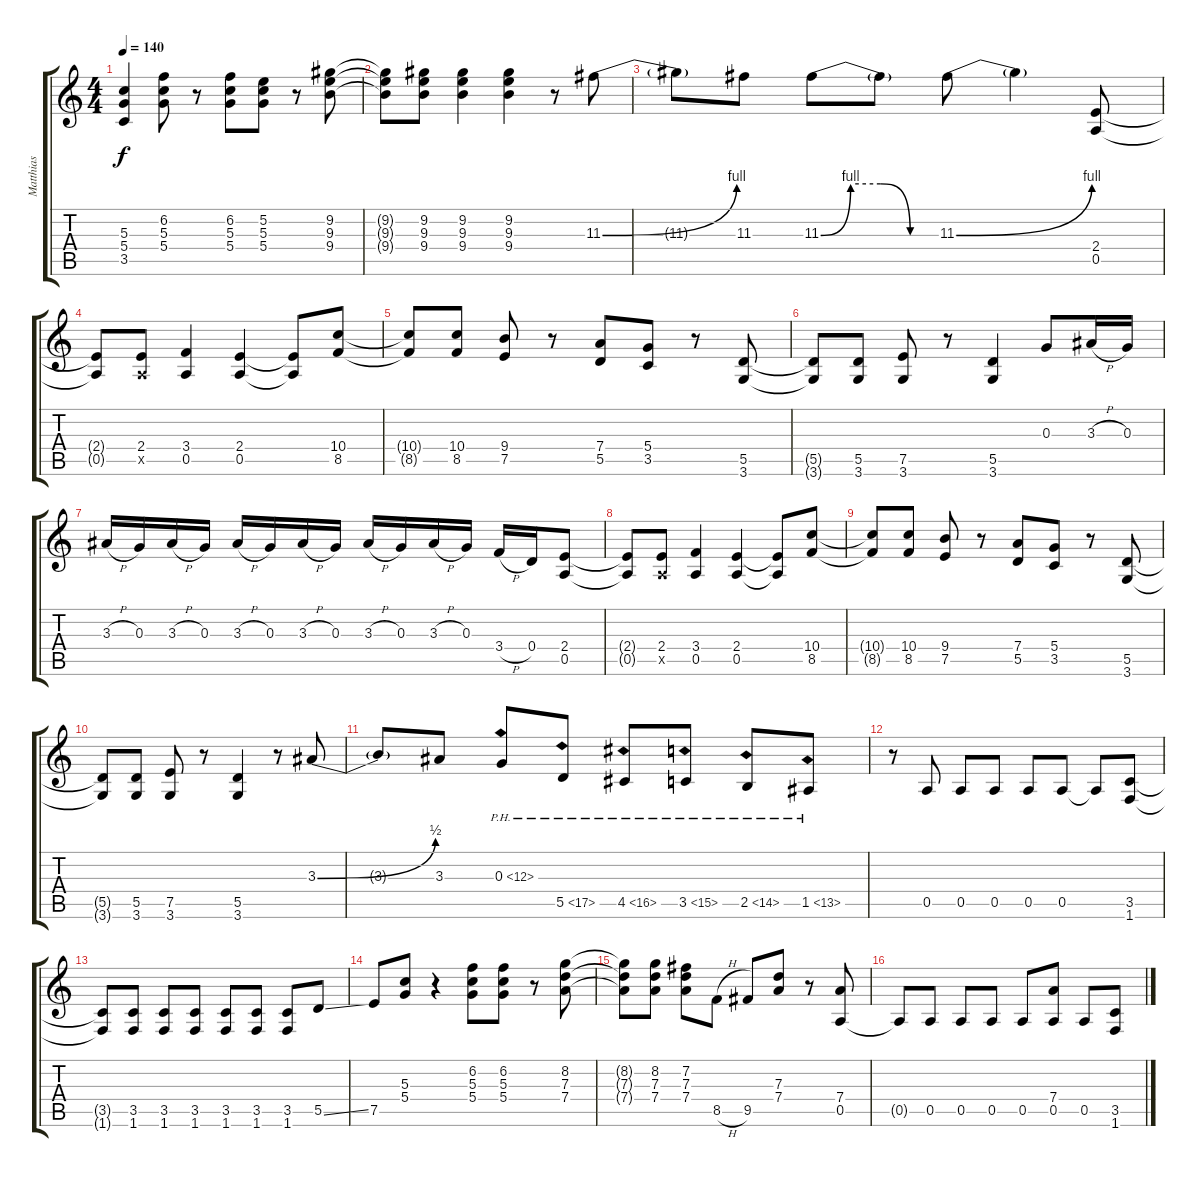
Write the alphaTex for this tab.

\track ("Matthias" "Matthias") {instrument distortionguitar}
\staff {score tabs}
\tuning (E4 B3 G3 D3 A2 E2) {hide}
\ts (4 4)
\tempo 140
\clef g2
\ks c
(5.3{t} 5.4{t} 3.5{t}).4{dy f} (6.2 5.3 5.4).8 r.8 (6.2 5.3 5.4).8 (5.2 5.3 5.4).8 r.8 (9.2 9.3 9.4).8 |
(9.2{t} 9.3{t} 9.4{t}).8 (9.2 9.3 9.4).8 (9.2 9.3 9.4).4 (9.2 9.3 9.4).4 r.8 11.3{be (bend 0 0 60 4)}.8 |
11.3{t}.8 11.3.8 11.3{be (custom 0 0 15 4 30 4 45 0 60 0)}.8 11.3{t}.8 11.3{be (bend 0 0 60 4)}.8 11.3{t}.4 (2.4 0.5).8 |
(2.4{t} 0.5{t}).8 (2.4 0.5{x}).8 (3.4 0.5).4 (2.4 0.5).4 (2.4{t} 0.5{t}).8 (10.4 8.5).8 |
(10.4{t} 8.5{t}).8 (10.4 8.5).8 (9.4 7.5).8 r.8 (7.4 5.5).8 (5.4 3.5).8 r.8 (5.5 3.6).8 |
(5.5{t} 3.6{t}).8 (5.5 3.6).8 (7.5 3.6).8 r.8 (5.5 3.6).4 0.3.8 3.3{h}.16 0.3.16 |
3.3{h}.16 0.3.16 3.3{h}.16 0.3.16 3.3{h}.16 0.3.16 3.3{h}.16 0.3.16 3.3{h}.16 0.3.16 3.3{h}.16 0.3.16 3.4{h}.16 0.4.16 (2.4 0.5).8 |
(2.4{t} 0.5{t}).8 (2.4 0.5{x}).8 (3.4 0.5).4 (2.4 0.5).4 (2.4{t} 0.5{t}).8 (10.4 8.5).8 |
(10.4{t} 8.5{t}).8 (10.4 8.5).8 (9.4 7.5).8 r.8 (7.4 5.5).8 (5.4 3.5).8 r.8 (5.5 3.6).8 |
(5.5{t} 3.6{t}).8 (5.5 3.6).8 (7.5 3.6).8 r.8 (5.5 3.6).4 r.8 3.3{be (bend 0 0 60 2)}.8 |
3.3{t}.8 3.3.8 0.3{ph 12}.8 5.5{ph 12}.8 4.5{ph 12}.8 3.5{ph 12}.8 2.5{ph 12}.8 1.5{ph 12}.8 |
r.8 0.5.8 0.5.8 0.5.8 0.5.8 0.5.8 0.5{t}.8 (3.5 1.6).8 |
(3.5{t} 1.6{t}).8 (3.5 1.6).8 (3.5 1.6).8 (3.5 1.6).8 (3.5 1.6).8 (3.5 1.6).8 (3.5 1.6).8 5.5{ss}.8 |
7.5.8 (5.3 5.4).8 r.4 (6.2 5.3 5.4).8 (6.2 5.3 5.4).8 r.8 (8.2 7.3 7.4).8 |
(8.2{t} 7.3{t} 7.4{t}).8 (8.2 7.3 7.4).8 (7.2 7.3 7.4).8 8.5{h}.8 9.5.8 (7.3 7.4).8 r.8 (7.4 0.5).8 |
0.5{t}.8 0.5.8 0.5.8 0.5.8 0.5.8 (7.4 0.5).8 0.5.8 (3.5 1.6).8
